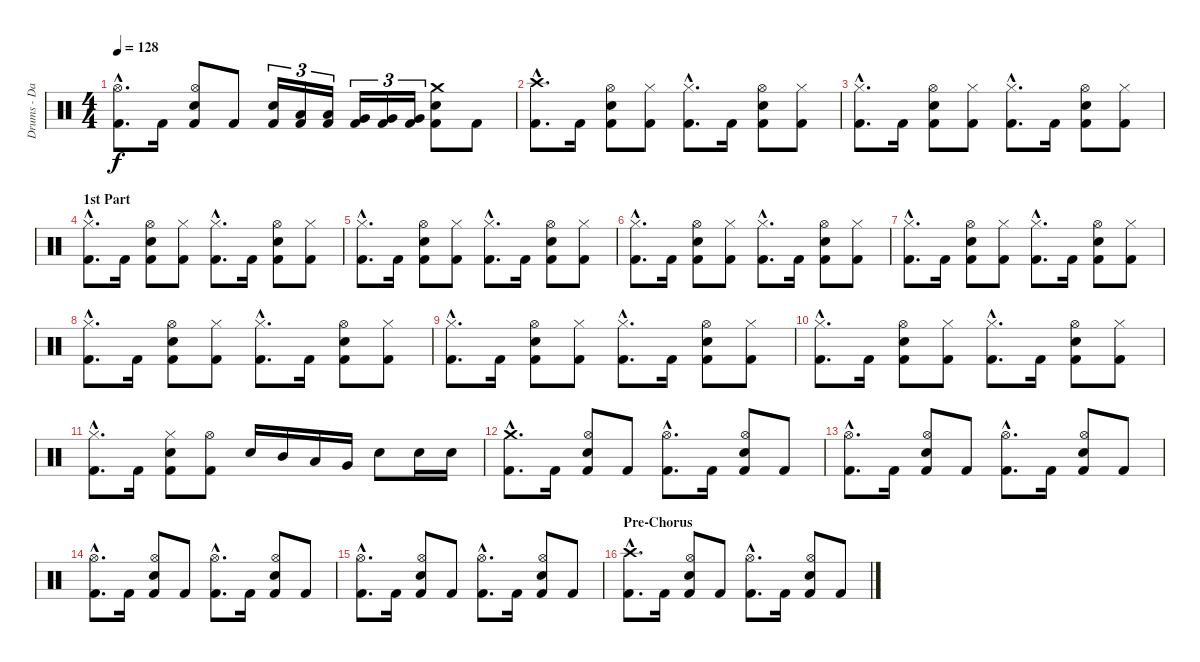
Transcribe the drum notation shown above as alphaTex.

\track ("Drums - Daniel Zimmermann" "Drums - Da") {instrument percussion}
\staff {score}
\articulation defaults
\ts (4 4)
\tempo 128
\clef neutral
\ks c
("Kick (hit) 2"{hac} "Hi-Hat (open)"{hac}).8{d dy f} "Kick (hit) 2".16 ("Kick (hit) 2" "Electric Snare (hit)" "Hi-Hat (open)").8 "Kick (hit) 2".8 ("Kick (hit) 2" "Electric Snare (hit)").16{tu (3 2)} ("Kick (hit) 2" "Low Tom (hit)").16{tu (3 2)} ("Kick (hit) 2" "Low Tom (hit)").16{tu (3 2)} ("Kick (hit) 2" "Very Low Tom (hit)").16{tu (3 2)} ("Kick (hit) 2" "Very Low Tom (hit)").16{tu (3 2)} ("Kick (hit) 2" "Very Low Tom (hit)").16{tu (3 2)} ("Kick (hit) 2" "Electric Snare (hit)" "Crash medium (hit)").8 "Kick (hit) 2".8 |
("Kick (hit) 2"{hac} "Crash high (hit)"{hac}).8{d} "Kick (hit) 2".16 ("Kick (hit) 2" "Electric Snare (hit)" "Hi-Hat (open)").8 ("Kick (hit) 2" "Hi-Hat (closed)").8 ("Kick (hit) 2"{hac} "Hi-Hat (closed)"{hac}).8{d} "Kick (hit) 2".16 ("Kick (hit) 2" "Electric Snare (hit)" "Hi-Hat (open)").8 ("Kick (hit) 2" "Hi-Hat (closed)").8 |
("Kick (hit) 2"{hac} "Hi-Hat (closed)"{hac}).8{d} "Kick (hit) 2".16 ("Kick (hit) 2" "Electric Snare (hit)" "Hi-Hat (open)").8 ("Kick (hit) 2" "Hi-Hat (closed)").8 ("Kick (hit) 2"{hac} "Hi-Hat (closed)"{hac}).8{d} "Kick (hit) 2".16 ("Kick (hit) 2" "Electric Snare (hit)" "Hi-Hat (open)").8 ("Kick (hit) 2" "Hi-Hat (closed)").8 |
\section ("" "1st Part")
("Kick (hit) 2"{hac} "Hi-Hat (closed)"{hac}).8{d} "Kick (hit) 2".16 ("Kick (hit) 2" "Electric Snare (hit)" "Hi-Hat (open)").8 ("Kick (hit) 2" "Hi-Hat (closed)").8 ("Kick (hit) 2"{hac} "Hi-Hat (closed)"{hac}).8{d} "Kick (hit) 2".16 ("Kick (hit) 2" "Electric Snare (hit)" "Hi-Hat (open)").8 ("Kick (hit) 2" "Hi-Hat (closed)").8 |
("Kick (hit) 2"{hac} "Hi-Hat (closed)"{hac}).8{d} "Kick (hit) 2".16 ("Kick (hit) 2" "Electric Snare (hit)" "Hi-Hat (open)").8 ("Kick (hit) 2" "Hi-Hat (closed)").8 ("Kick (hit) 2"{hac} "Hi-Hat (closed)"{hac}).8{d} "Kick (hit) 2".16 ("Kick (hit) 2" "Electric Snare (hit)" "Hi-Hat (open)").8 ("Kick (hit) 2" "Hi-Hat (closed)").8 |
("Kick (hit) 2"{hac} "Hi-Hat (closed)"{hac}).8{d} "Kick (hit) 2".16 ("Kick (hit) 2" "Electric Snare (hit)" "Hi-Hat (open)").8 ("Kick (hit) 2" "Hi-Hat (closed)").8 ("Kick (hit) 2"{hac} "Hi-Hat (closed)"{hac}).8{d} "Kick (hit) 2".16 ("Kick (hit) 2" "Electric Snare (hit)" "Hi-Hat (open)").8 ("Kick (hit) 2" "Hi-Hat (closed)").8 |
("Kick (hit) 2"{hac} "Hi-Hat (closed)"{hac}).8{d} "Kick (hit) 2".16 ("Kick (hit) 2" "Electric Snare (hit)" "Hi-Hat (open)").8 ("Kick (hit) 2" "Hi-Hat (closed)").8 ("Kick (hit) 2"{hac} "Hi-Hat (closed)"{hac}).8{d} "Kick (hit) 2".16 ("Kick (hit) 2" "Electric Snare (hit)" "Hi-Hat (open)").8 ("Kick (hit) 2" "Hi-Hat (closed)").8 |
("Kick (hit) 2"{hac} "Hi-Hat (closed)"{hac}).8{d} "Kick (hit) 2".16 ("Kick (hit) 2" "Electric Snare (hit)" "Hi-Hat (open)").8 ("Kick (hit) 2" "Hi-Hat (closed)").8 ("Kick (hit) 2"{hac} "Hi-Hat (closed)"{hac}).8{d} "Kick (hit) 2".16 ("Kick (hit) 2" "Electric Snare (hit)" "Hi-Hat (open)").8 ("Kick (hit) 2" "Hi-Hat (closed)").8 |
("Kick (hit) 2"{hac} "Hi-Hat (closed)"{hac}).8{d} "Kick (hit) 2".16 ("Kick (hit) 2" "Electric Snare (hit)" "Hi-Hat (open)").8 ("Kick (hit) 2" "Hi-Hat (closed)").8 ("Kick (hit) 2"{hac} "Hi-Hat (closed)"{hac}).8{d} "Kick (hit) 2".16 ("Kick (hit) 2" "Electric Snare (hit)" "Hi-Hat (open)").8 ("Kick (hit) 2" "Hi-Hat (closed)").8 |
("Kick (hit) 2"{hac} "Hi-Hat (closed)"{hac}).8{d} "Kick (hit) 2".16 ("Kick (hit) 2" "Electric Snare (hit)" "Hi-Hat (open)").8 ("Kick (hit) 2" "Hi-Hat (closed)").8 ("Kick (hit) 2"{hac} "Hi-Hat (closed)"{hac}).8{d} "Kick (hit) 2".16 ("Kick (hit) 2" "Electric Snare (hit)" "Hi-Hat (open)").8 ("Kick (hit) 2" "Hi-Hat (closed)").8 |
("Kick (hit) 2"{hac} "Hi-Hat (closed)"{hac}).8{d} "Kick (hit) 2".16 ("Kick (hit) 2" "Electric Snare (hit)" "Hi-Hat (closed)").8 ("Kick (hit) 2" "Hi-Hat (open)").8 "Electric Snare (hit)".16 "Mid Tom (hit)".16 "Low Tom (hit)".16 "Very Low Tom (hit)".16 "Electric Snare (hit)".8 "Electric Snare (hit)".16 "Electric Snare (hit)".16 |
("Kick (hit) 2"{hac} "Crash medium (hit)"{hac}).8{d} "Kick (hit) 2".16 ("Kick (hit) 2" "Electric Snare (hit)" "Hi-Hat (open)").8 "Kick (hit) 2".8 ("Kick (hit) 2"{hac} "Hi-Hat (open)"{hac}).8{d} "Kick (hit) 2".16 ("Kick (hit) 2" "Electric Snare (hit)" "Hi-Hat (open)").8 "Kick (hit) 2".8 |
("Kick (hit) 2"{hac} "Hi-Hat (open)"{hac}).8{d} "Kick (hit) 2".16 ("Kick (hit) 2" "Electric Snare (hit)" "Hi-Hat (open)").8 "Kick (hit) 2".8 ("Kick (hit) 2"{hac} "Hi-Hat (open)"{hac}).8{d} "Kick (hit) 2".16 ("Kick (hit) 2" "Electric Snare (hit)" "Hi-Hat (open)").8 "Kick (hit) 2".8 |
("Kick (hit) 2"{hac} "Hi-Hat (open)"{hac}).8{d} "Kick (hit) 2".16 ("Kick (hit) 2" "Electric Snare (hit)" "Hi-Hat (open)").8 "Kick (hit) 2".8 ("Kick (hit) 2"{hac} "Hi-Hat (open)"{hac}).8{d} "Kick (hit) 2".16 ("Kick (hit) 2" "Electric Snare (hit)" "Hi-Hat (open)").8 "Kick (hit) 2".8 |
("Kick (hit) 2"{hac} "Hi-Hat (open)"{hac}).8{d} "Kick (hit) 2".16 ("Kick (hit) 2" "Electric Snare (hit)" "Hi-Hat (open)").8 "Kick (hit) 2".8 ("Kick (hit) 2"{hac} "Hi-Hat (open)"{hac}).8{d} "Kick (hit) 2".16 ("Kick (hit) 2" "Electric Snare (hit)" "Hi-Hat (open)").8 "Kick (hit) 2".8 |
\section ("" "Pre-Chorus")
("Kick (hit) 2"{hac} "Crash high (hit)"{hac}).8{d} "Kick (hit) 2".16 ("Kick (hit) 2" "Electric Snare (hit)" "Hi-Hat (open)").8 "Kick (hit) 2".8 ("Kick (hit) 2"{hac} "Hi-Hat (open)"{hac}).8{d} "Kick (hit) 2".16 ("Kick (hit) 2" "Electric Snare (hit)" "Hi-Hat (open)").8 "Kick (hit) 2".8
